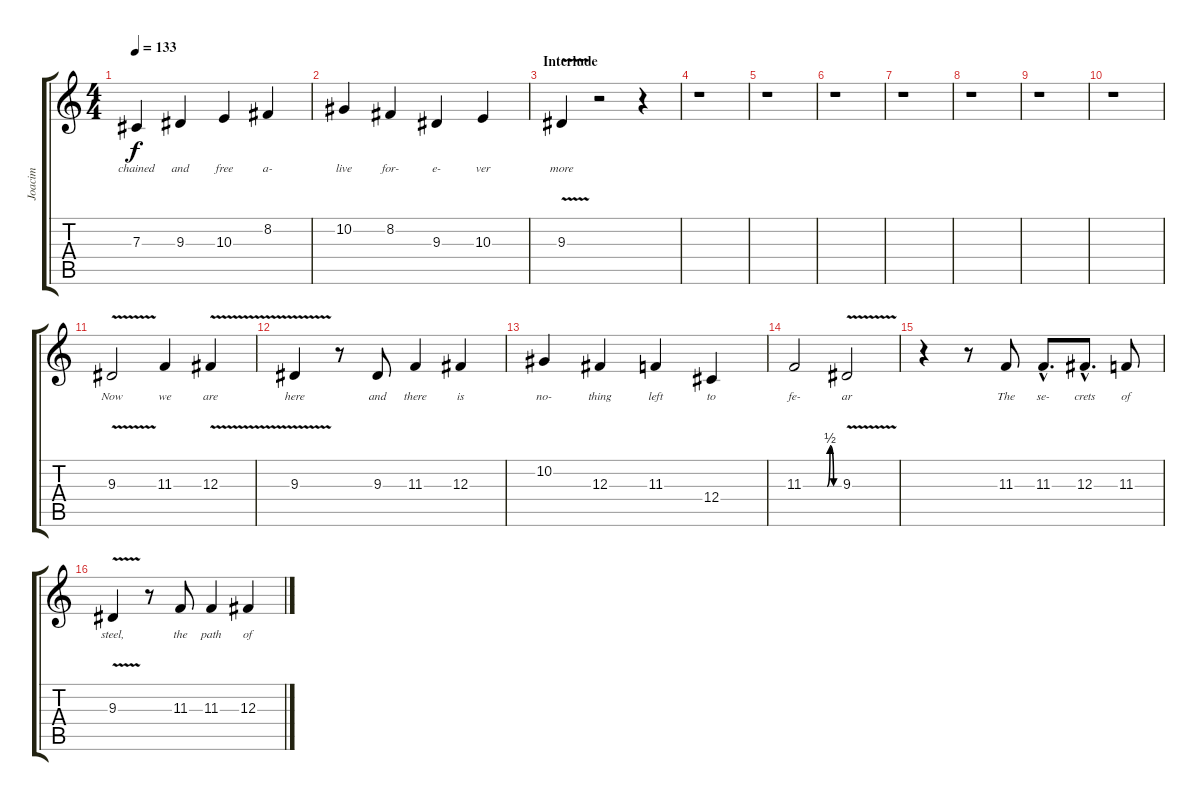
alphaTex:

\track ("Joacim" "Joacim") {instrument lead6voice}
\staff {score tabs}
\tuning (Eb4 Bb3 Gb3 Db3 Ab2 Eb2) {hide}
\ts (4 4)
\tempo 133
\clef g2
\ks c
7.3.4{lyrics (0 "chained") lyrics (1 "") lyrics (2 "") lyrics (3 "") lyrics (4 "") dy f} 9.3.4{lyrics (0 "and") lyrics (1 "") lyrics (2 "") lyrics (3 "") lyrics (4 "")} 10.3.4{lyrics (0 "free") lyrics (1 "") lyrics (2 "") lyrics (3 "") lyrics (4 "")} 8.2.4{lyrics (0 "a-") lyrics (1 "") lyrics (2 "") lyrics (3 "") lyrics (4 "")} |
10.2.4{lyrics (0 "live") lyrics (1 "") lyrics (2 "") lyrics (3 "") lyrics (4 "")} 8.2.4{lyrics (0 "for-") lyrics (1 "") lyrics (2 "") lyrics (3 "") lyrics (4 "")} 9.3.4{lyrics (0 "e-") lyrics (1 "") lyrics (2 "") lyrics (3 "") lyrics (4 "")} 10.3.4{lyrics (0 "ver") lyrics (1 "") lyrics (2 "") lyrics (3 "") lyrics (4 "")} |
\section ("" "Interlude")
9.3{v}.4{lyrics (0 "more") lyrics (1 "") lyrics (2 "") lyrics (3 "") lyrics (4 "")} r.2 r.4 |
r.1 |
r.1 |
r.1 |
r.1 |
r.1 |
r.1 |
r.1 |
9.3{v}.2{lyrics (0 "Now") lyrics (1 "") lyrics (2 "") lyrics (3 "") lyrics (4 "")} 11.3.4{lyrics (0 "we") lyrics (1 "") lyrics (2 "") lyrics (3 "") lyrics (4 "")} 12.3{v}.4{lyrics (0 "are") lyrics (1 "") lyrics (2 "") lyrics (3 "") lyrics (4 "")} |
9.3{v}.4{lyrics (0 "here") lyrics (1 "") lyrics (2 "") lyrics (3 "") lyrics (4 "")} r.8 9.3.8{lyrics (0 "and") lyrics (1 "") lyrics (2 "") lyrics (3 "") lyrics (4 "")} 11.3.4{lyrics (0 "there") lyrics (1 "") lyrics (2 "") lyrics (3 "") lyrics (4 "")} 12.3.4{lyrics (0 "is") lyrics (1 "") lyrics (2 "") lyrics (3 "") lyrics (4 "")} |
10.2.4{lyrics (0 "no-") lyrics (1 "") lyrics (2 "") lyrics (3 "") lyrics (4 "")} 12.3.4{lyrics (0 "thing") lyrics (1 "") lyrics (2 "") lyrics (3 "") lyrics (4 "")} 11.3.4{lyrics (0 "left") lyrics (1 "") lyrics (2 "") lyrics (3 "") lyrics (4 "")} 12.4.4{lyrics (0 "to") lyrics (1 "") lyrics (2 "") lyrics (3 "") lyrics (4 "")} |
11.3{be (custom 0 0 40 0 45 2 51 0 60 0)}.2{lyrics (0 "fe-") lyrics (1 "") lyrics (2 "") lyrics (3 "") lyrics (4 "")} 9.3{v}.2{lyrics (0 "ar") lyrics (1 "") lyrics (2 "") lyrics (3 "") lyrics (4 "")} |
r.4 r.8 11.3.8{lyrics (0 "The") lyrics (1 "") lyrics (2 "") lyrics (3 "") lyrics (4 "")} 11.3{hac}.8{d lyrics (0 "se-") lyrics (1 "") lyrics (2 "") lyrics (3 "") lyrics (4 "")} 12.3{hac}.8{d lyrics (0 "crets") lyrics (1 "") lyrics (2 "") lyrics (3 "") lyrics (4 "")} 11.3.8{lyrics (0 "of") lyrics (1 "") lyrics (2 "") lyrics (3 "") lyrics (4 "")} |
9.3{v}.4{lyrics (0 "steel,") lyrics (1 "") lyrics (2 "") lyrics (3 "") lyrics (4 "")} r.8 11.3.8{lyrics (0 "the") lyrics (1 "") lyrics (2 "") lyrics (3 "") lyrics (4 "")} 11.3.4{lyrics (0 "path") lyrics (1 "") lyrics (2 "") lyrics (3 "") lyrics (4 "")} 12.3.4{lyrics (0 "of") lyrics (1 "") lyrics (2 "") lyrics (3 "") lyrics (4 "")}
